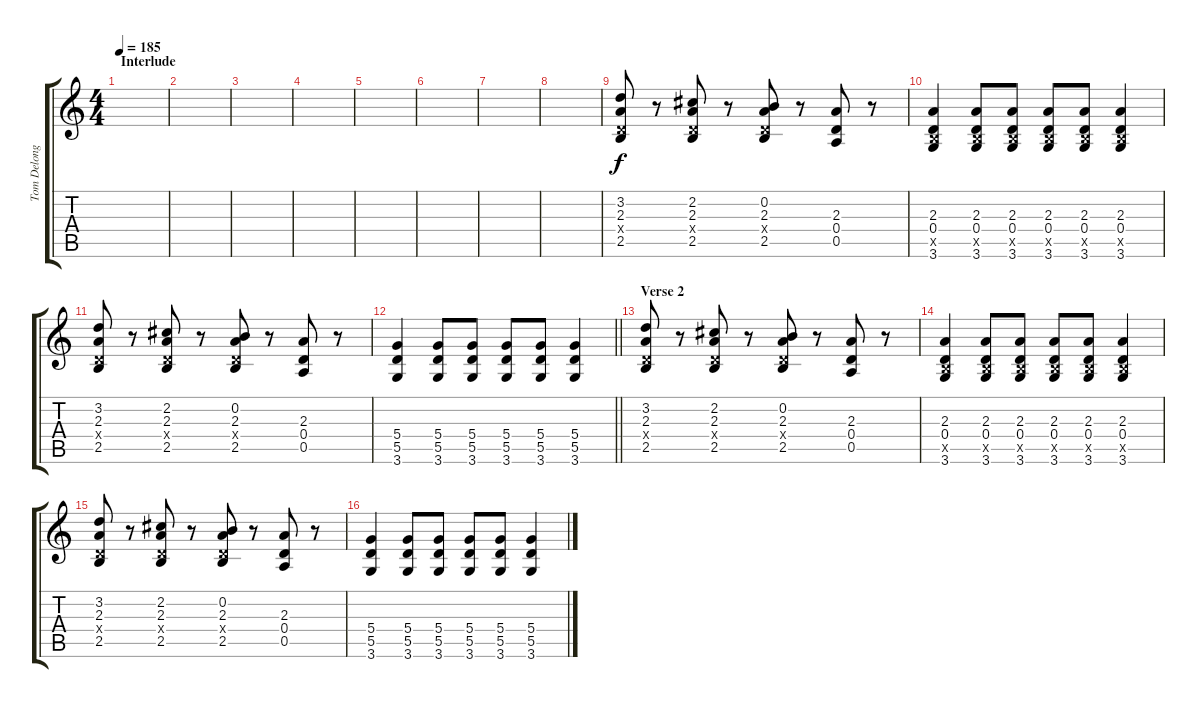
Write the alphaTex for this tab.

\track ("Tom Delonge - Guitar" "Tom Delong") {instrument distortionguitar}
\staff {score tabs}
\tuning (E4 B3 G3 D3 A2 E2) {hide}
\ts (4 4)
\section ("" "Interlude")
\tempo 185
\clef g2
\ks c
|
|
|
|
|
|
|
|
(3.2 2.3 0.4{x} 2.5).8{volume 9 balance 5} r.8 (2.2 2.3 0.4{x} 2.5).8 r.8 (0.2 2.3 0.4{x} 2.5).8 r.8 (2.3 0.4 0.5).8 r.8 |
(2.3 0.4 2.5{x} 3.6).4 (2.3 0.4 2.5{x} 3.6).8 (2.3 0.4 2.5{x} 3.6).8 (2.3 0.4 2.5{x} 3.6).8 (2.3 0.4 2.5{x} 3.6).8 (2.3 0.4 2.5{x} 3.6).4 |
(3.2 2.3 0.4{x} 2.5).8 r.8 (2.2 2.3 0.4{x} 2.5).8 r.8 (0.2 2.3 0.4{x} 2.5).8 r.8 (2.3 0.4 0.5).8 r.8 |
\barLineRight lightlight
(5.4 5.5 3.6).4 (5.4 5.5 3.6).8 (5.4 5.5 3.6).8 (5.4 5.5 3.6).8 (5.4 5.5 3.6).8 (5.4 5.5 3.6).4 |
\section ("" "Verse 2")
(3.2 2.3 0.4{x} 2.5).8{volume 7 balance 8} r.8 (2.2 2.3 0.4{x} 2.5).8 r.8 (0.2 2.3 0.4{x} 2.5).8 r.8 (2.3 0.4 0.5).8 r.8 |
(2.3 0.4 2.5{x} 3.6).4 (2.3 0.4 2.5{x} 3.6).8 (2.3 0.4 2.5{x} 3.6).8 (2.3 0.4 2.5{x} 3.6).8 (2.3 0.4 2.5{x} 3.6).8 (2.3 0.4 2.5{x} 3.6).4 |
(3.2 2.3 0.4{x} 2.5).8 r.8 (2.2 2.3 0.4{x} 2.5).8 r.8 (0.2 2.3 0.4{x} 2.5).8 r.8 (2.3 0.4 0.5).8 r.8 |
(5.4 5.5 3.6).4 (5.4 5.5 3.6).8 (5.4 5.5 3.6).8 (5.4 5.5 3.6).8 (5.4 5.5 3.6).8 (5.4 5.5 3.6).4
